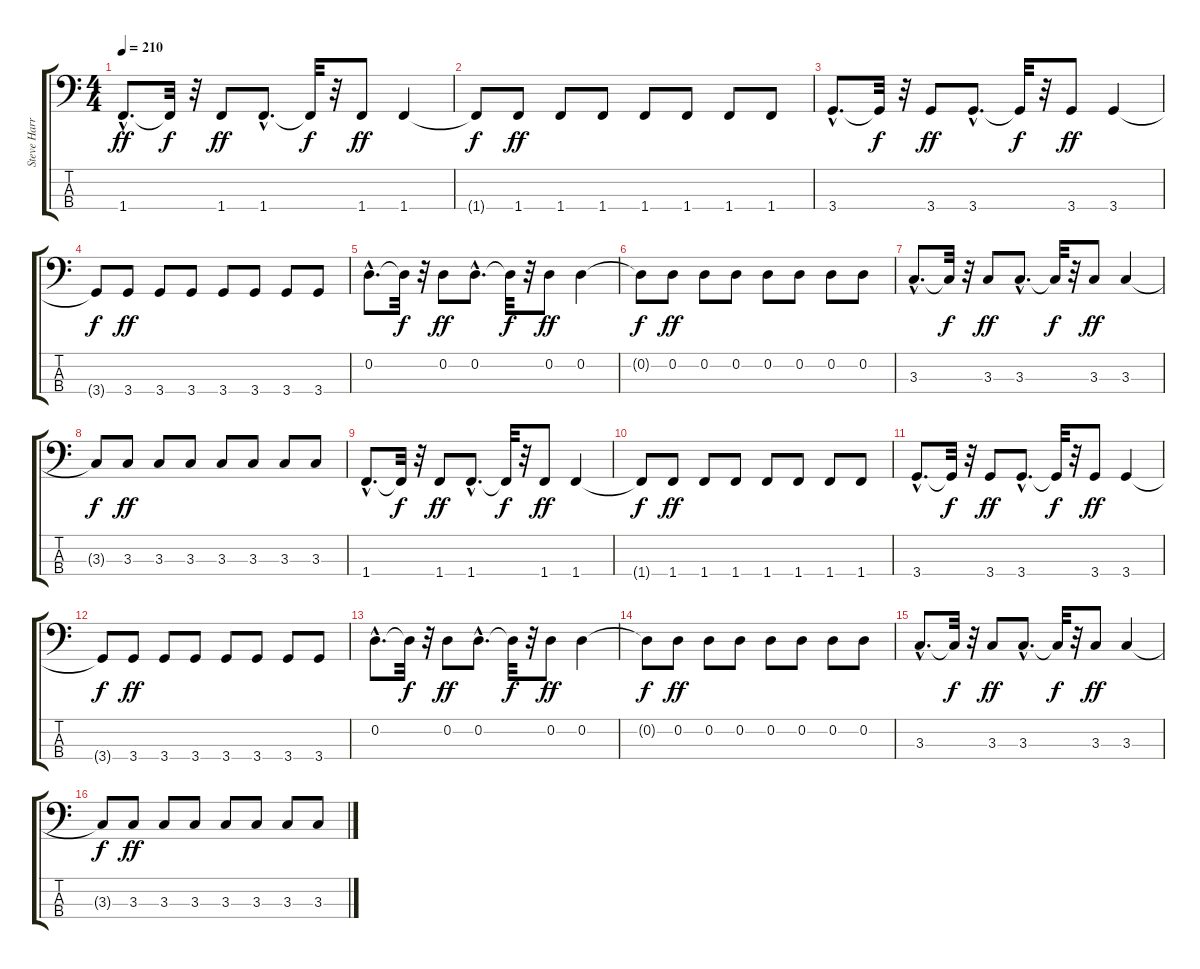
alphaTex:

\track ("Steve Harris" "Steve Harr") {instrument electricbassfinger}
\staff {score tabs}
\tuning (G2 D2 A1 E1) {hide}
\ts (4 4)
\tempo 210
\clef f4
\ks c
1.4{hac}.8{d dy ff} 1.4{t}.32{dy f} r.32 1.4.8{dy ff} 1.4{hac}.8{d} 1.4{t}.32{dy f} r.32 1.4.8{dy ff} 1.4.4 |
1.4{t}.8{dy f} 1.4.8{dy ff} 1.4.8 1.4.8 1.4.8 1.4.8 1.4.8 1.4.8 |
3.4{hac}.8{d} 3.4{t}.32{dy f} r.32 3.4.8{dy ff} 3.4{hac}.8{d} 3.4{t}.32{dy f} r.32 3.4.8{dy ff} 3.4.4 |
3.4{t}.8{dy f} 3.4.8{dy ff} 3.4.8 3.4.8 3.4.8 3.4.8 3.4.8 3.4.8 |
0.2{hac}.8{d} 0.2{t}.32{dy f} r.32 0.2.8{dy ff} 0.2{hac}.8{d} 0.2{t}.32{dy f} r.32 0.2.8{dy ff} 0.2.4 |
0.2{t}.8{dy f} 0.2.8{dy ff} 0.2.8 0.2.8 0.2.8 0.2.8 0.2.8 0.2.8 |
3.3{hac}.8{d} 3.3{t}.32{dy f} r.32 3.3.8{dy ff} 3.3{hac}.8{d} 3.3{t}.32{dy f} r.32 3.3.8{dy ff} 3.3.4 |
3.3{t}.8{dy f} 3.3.8{dy ff} 3.3.8 3.3.8 3.3.8 3.3.8 3.3.8 3.3.8 |
1.4{hac}.8{d} 1.4{t}.32{dy f} r.32 1.4.8{dy ff} 1.4{hac}.8{d} 1.4{t}.32{dy f} r.32 1.4.8{dy ff} 1.4.4 |
1.4{t}.8{dy f} 1.4.8{dy ff} 1.4.8 1.4.8 1.4.8 1.4.8 1.4.8 1.4.8 |
3.4{hac}.8{d} 3.4{t}.32{dy f} r.32 3.4.8{dy ff} 3.4{hac}.8{d} 3.4{t}.32{dy f} r.32 3.4.8{dy ff} 3.4.4 |
3.4{t}.8{dy f} 3.4.8{dy ff} 3.4.8 3.4.8 3.4.8 3.4.8 3.4.8 3.4.8 |
0.2{hac}.8{d} 0.2{t}.32{dy f} r.32 0.2.8{dy ff} 0.2{hac}.8{d} 0.2{t}.32{dy f} r.32 0.2.8{dy ff} 0.2.4 |
0.2{t}.8{dy f} 0.2.8{dy ff} 0.2.8 0.2.8 0.2.8 0.2.8 0.2.8 0.2.8 |
3.3{hac}.8{d} 3.3{t}.32{dy f} r.32 3.3.8{dy ff} 3.3{hac}.8{d} 3.3{t}.32{dy f} r.32 3.3.8{dy ff} 3.3.4 |
3.3{t}.8{dy f} 3.3.8{dy ff} 3.3.8 3.3.8 3.3.8 3.3.8 3.3.8 3.3.8
